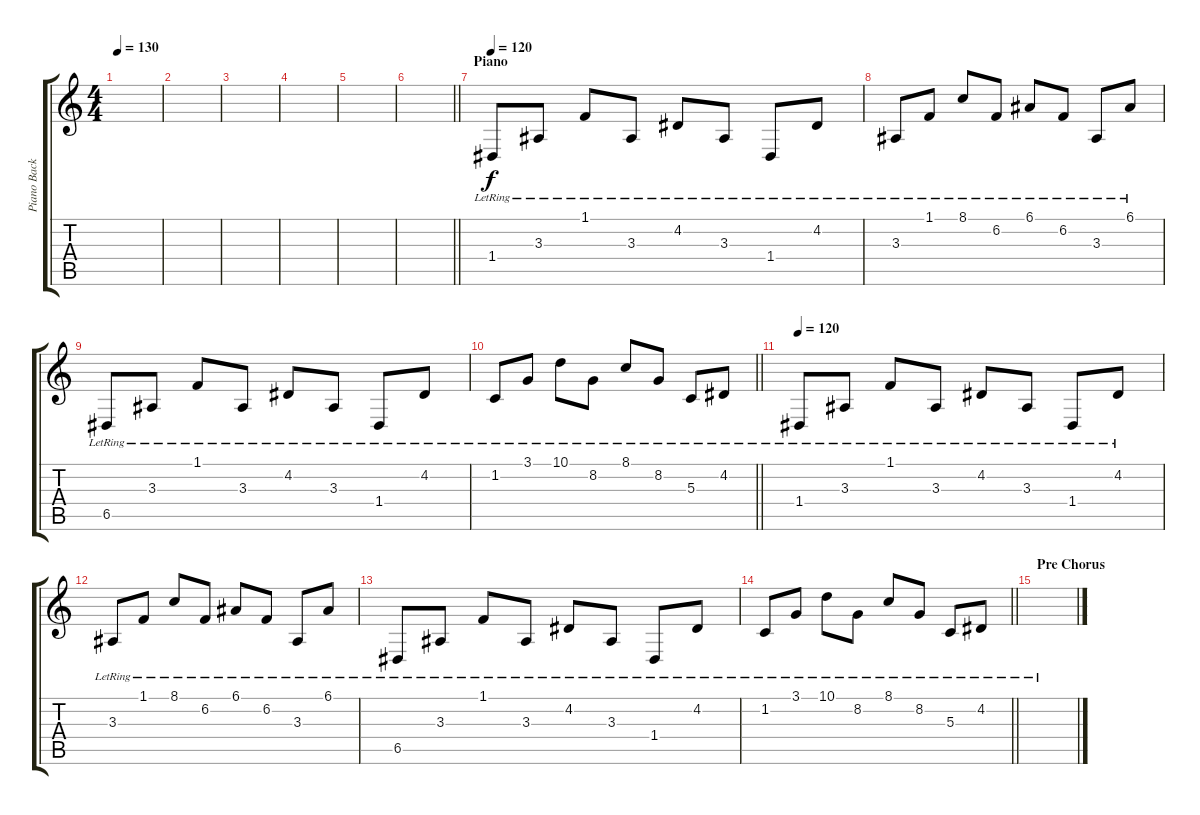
\track ("Piano Backing" "Piano Back") {instrument celesta}
\staff {score tabs}
\tuning (E4 B3 G3 D3 A2 E2) {hide}
\ts (4 4)
\tempo 130
\clef g2
\ks c
|
|
|
|
|
\barLineRight lightlight
|
\section ("" "Piano")
\tempo 120
1.4{lr}.8 3.3{lr}.8 1.1{lr}.8 3.3{lr}.8 4.2{lr}.8 3.3{lr}.8 1.4{lr}.8 4.2{lr}.8 |
3.3{lr}.8 1.1{lr}.8 8.1{lr}.8 6.2{lr}.8 6.1{lr}.8 6.2{lr}.8 3.3{lr}.8 6.1{lr}.8 |
6.5{lr}.8 3.3{lr}.8 1.1{lr}.8 3.3{lr}.8 4.2{lr}.8 3.3{lr}.8 1.4{lr}.8 4.2{lr}.8 |
\barLineRight lightlight
1.2{lr}.8 3.1{lr}.8 10.1{lr}.8 8.2{lr}.8 8.1{lr}.8 8.2{lr}.8 5.3{lr}.8 4.2{lr}.8 |
\tempo 120
1.4{lr}.8 3.3{lr}.8 1.1{lr}.8 3.3{lr}.8 4.2{lr}.8 3.3{lr}.8 1.4{lr}.8 4.2{lr}.8 |
3.3{lr}.8 1.1{lr}.8 8.1{lr}.8 6.2{lr}.8 6.1{lr}.8 6.2{lr}.8 3.3{lr}.8 6.1{lr}.8 |
6.5{lr}.8 3.3{lr}.8 1.1{lr}.8 3.3{lr}.8 4.2{lr}.8 3.3{lr}.8 1.4{lr}.8 4.2{lr}.8 |
\barLineRight lightlight
1.2{lr}.8 3.1{lr}.8 10.1{lr}.8 8.2{lr}.8 8.1{lr}.8 8.2{lr}.8 5.3{lr}.8 4.2{lr}.8 |
\section ("" "Pre Chorus")
